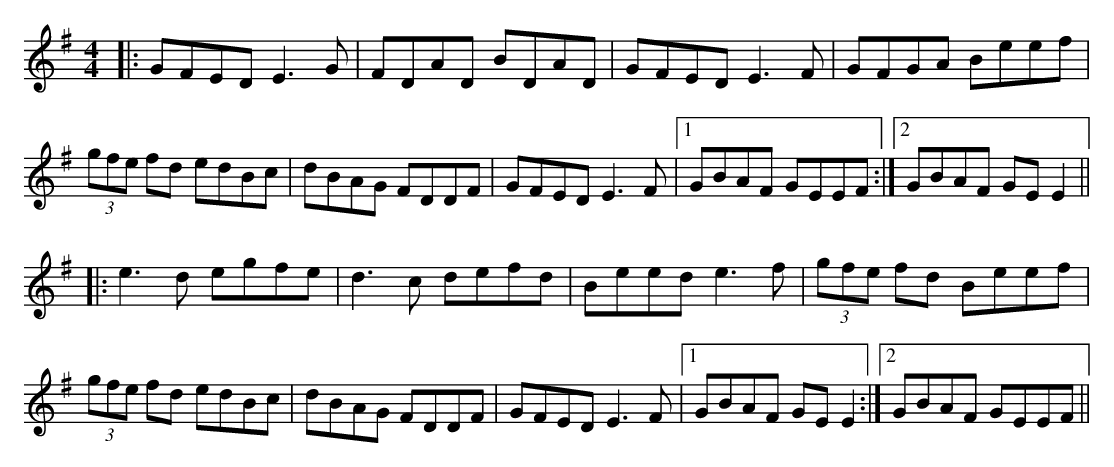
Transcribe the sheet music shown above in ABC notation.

X:1
M:4/4
K:Emin
|:GFED E3G|FDAD BDAD|GFED E3F|GFGA Beef|
(3gfe fd edBc|dBAG FDDF|GFED E3F|1 GBAF GEEF:|2 GBAF GEE2||
|:e3d egfe|d3c defd|Beed e3f|(3gfe fd Beef|
(3gfe fd edBc|dBAG FDDF|GFED E3F|1 GBAF GEE2:|2 GBAF GEEF||
